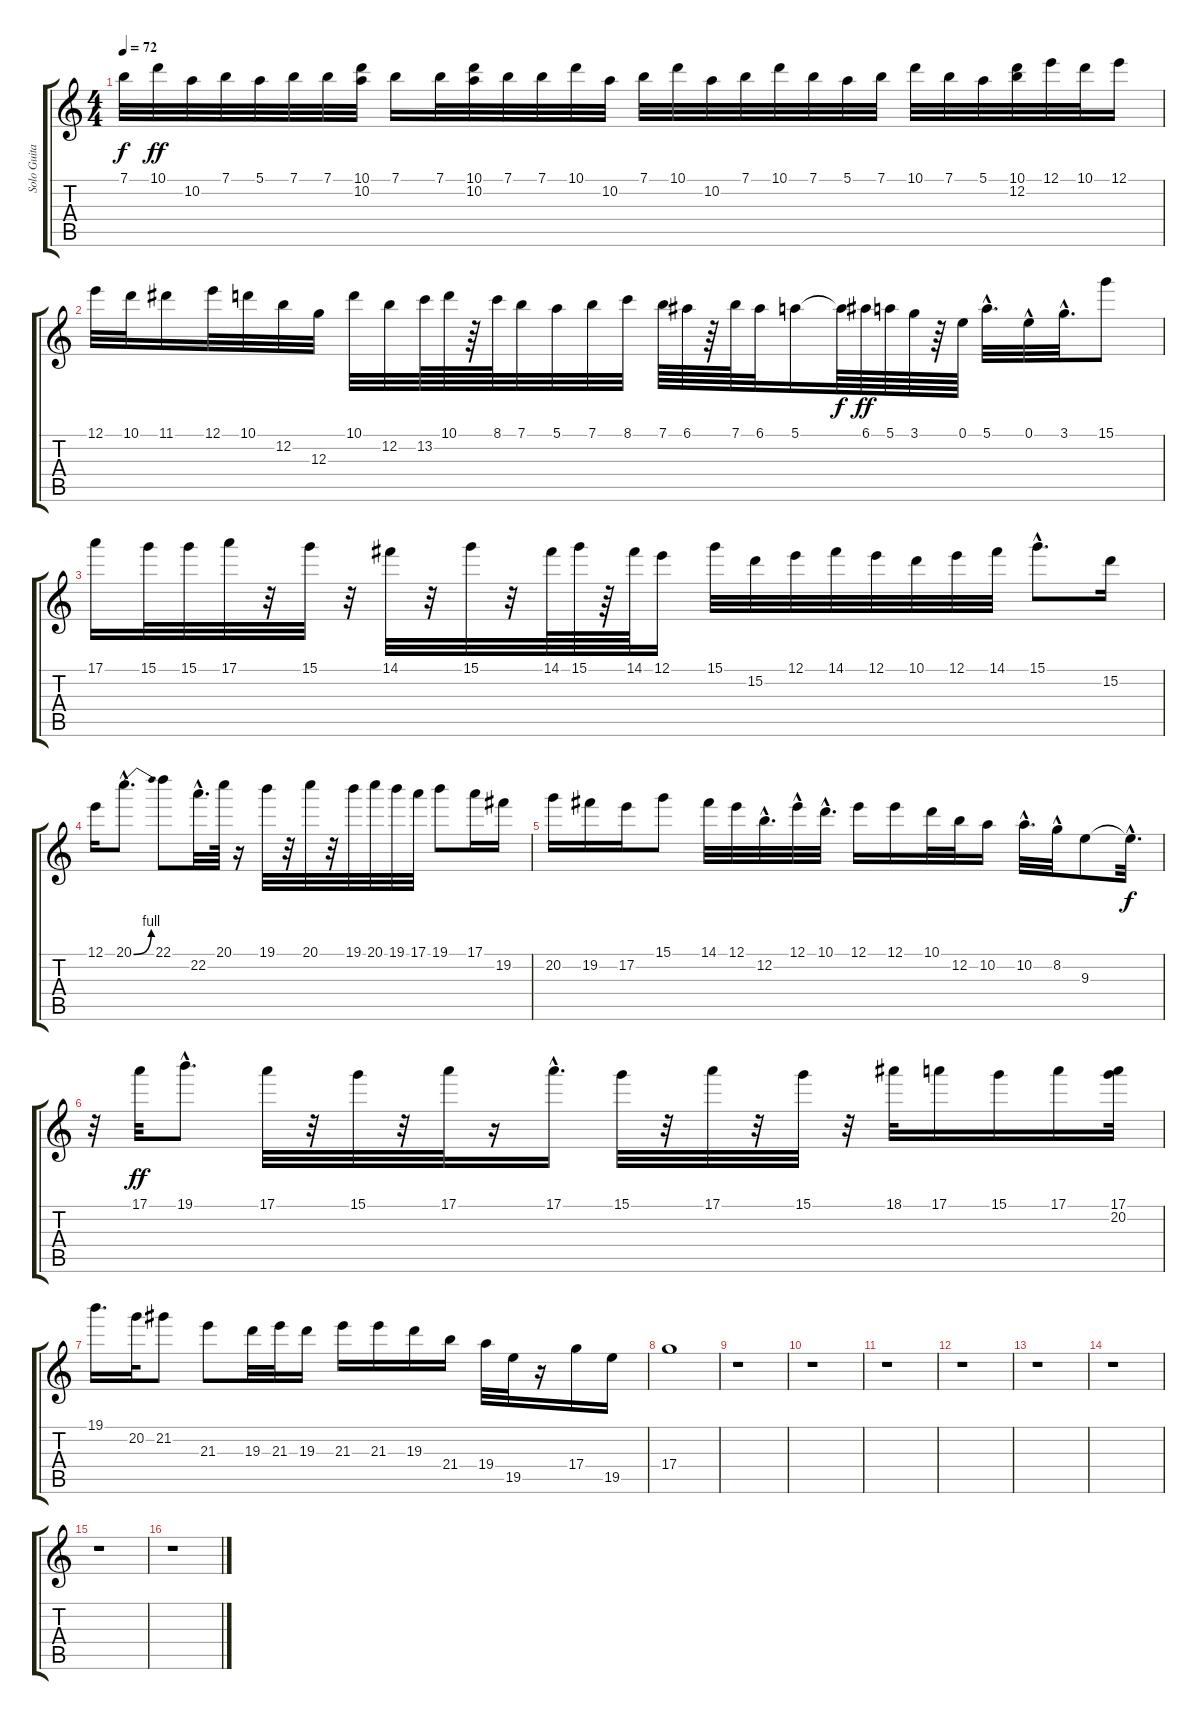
\track ("Solo Guitar" "Solo Guita") {instrument distortionguitar}
\staff {score tabs}
\tuning (E4 B3 G3 D3 A2 E2) {hide}
\ts (4 4)
\tempo 72
\clef g2
\ks c
7.1{t}.32{dy f} 10.1.32{dy ff} 10.2.32 7.1.32 5.1.32 7.1.32 7.1.32 (10.1 10.2).32 7.1.16 7.1.32 (10.1 10.2).32 7.1.32 7.1.32 10.1.32 10.2.32 7.1.32 10.1.32 10.2.32 7.1.32 10.1.32 7.1.32 5.1.32 7.1.32 10.1.32 7.1.32 5.1.32 (10.1 12.2).32 12.1.32 10.1.32 12.1.16 |
12.1.32 10.1.32 11.1.16 12.1.32 10.1.32 12.2.32 12.3.32 10.1.32 12.2.32 13.2.64 10.1.64 r.64 8.1.64 7.1.32 5.1.32 7.1.32 8.1.32 7.1.64 6.1.64 r.64 7.1.64 6.1.32 5.1.16 5.1{t}.64{dy f} 6.1.64{dy ff} 5.1.64 3.1.64 r.64 0.1.64 5.1{hac}.32{d} 0.1{hac}.32 3.1{hac}.32{d} 15.1.8 |
17.1.16 15.1.32 15.1.32 17.1.32 r.32 15.1.32 r.32 14.1.32 r.32 15.1.32 r.32 14.1.64 15.1.64 r.64 14.1.64 12.1.16 15.1.32 15.2.32 12.1.32 14.1.32 12.1.32 10.1.32 12.1.32 14.1.32 15.1{hac}.8{d} 15.2.16 |
12.1.16 20.1{be (bend 0 0 60 4) hac}.8{d} 22.1.8 22.2{hac}.32{d} 20.1.64 r.16 19.1.32 r.32 20.1.32 r.32 19.1.32 20.1.32 19.1.32 17.1.32 19.1.8 17.1.16 19.2.16 |
20.2.16 19.2.16 17.2.16 15.1.8 14.1.32 12.1.32 12.2{hac}.32{d} 12.1{hac}.32 10.1{hac}.32{d} 12.1.16 12.1.16 10.1.32 12.2.32 10.2.16 10.2{hac}.32{d} 8.2{hac}.32 9.3.8 9.3{hac t}.32{d dy f} |
r.32 17.1.32{dy ff} 19.1{hac}.8{d} 17.1.32 r.32 15.1.32 r.32 17.1.32 r.16 17.1{hac}.16{d} 15.1.32 r.32 17.1.32 r.32 15.1.32 r.32 18.1.32 17.1.16 15.1.16 17.1.16 (17.1 20.2).32 |
19.1.16{d} 20.2.32 21.2.8 21.3.8 19.3.32 21.3.32 19.3.16 21.3.16 21.3.16 19.3.16 21.4.16 19.4.32 19.5.32 r.16 17.4.16 19.5.16 |
17.4.1 |
r.1 |
r.1 |
r.1 |
r.1 |
r.1 |
r.1 |
r.1 |
r.1
